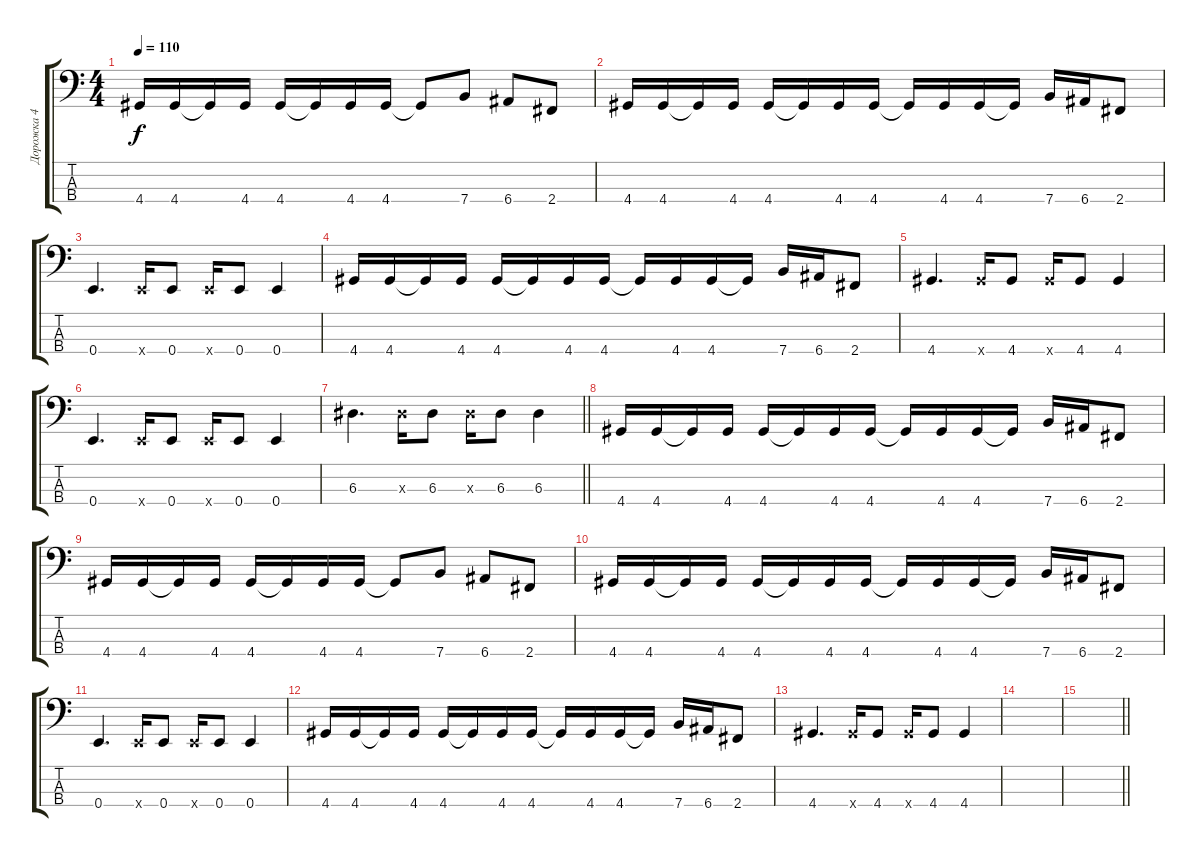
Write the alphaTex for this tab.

\track ("Дорожка 4" "Дорожка 4") {instrument electricbassfinger}
\staff {score tabs}
\tuning (G2 D2 A1 E1) {hide}
\ts (4 4)
\tempo 110
\clef f4
\ks c
4.4.16{dy f} 4.4.16 4.4{t}.16 4.4.16 4.4.16 4.4{t}.16 4.4.16 4.4.16 4.4{t}.8 7.4.8 6.4.8 2.4.8 |
4.4.16 4.4.16 4.4{t}.16 4.4.16 4.4.16 4.4{t}.16 4.4.16 4.4.16 4.4{t}.16 4.4.16 4.4.16 4.4{t}.16 7.4.16 6.4.16 2.4.8 |
0.4.4{d} 0.4{x}.16 0.4.8 0.4{x}.16 0.4.8 0.4.4 |
4.4.16 4.4.16 4.4{t}.16 4.4.16 4.4.16 4.4{t}.16 4.4.16 4.4.16 4.4{t}.16 4.4.16 4.4.16 4.4{t}.16 7.4.16 6.4.16 2.4.8 |
4.4.4{d} 4.4{x}.16 4.4.8 4.4{x}.16 4.4.8 4.4.4 |
0.4.4{d} 0.4{x}.16 0.4.8 0.4{x}.16 0.4.8 0.4.4 |
\barLineRight lightlight
6.3.4{d} 6.3{x}.16 6.3.8 6.3{x}.16 6.3.8 6.3.4 |
4.4.16 4.4.16 4.4{t}.16 4.4.16 4.4.16 4.4{t}.16 4.4.16 4.4.16 4.4{t}.16 4.4.16 4.4.16 4.4{t}.16 7.4.16 6.4.16 2.4.8 |
4.4.16 4.4.16 4.4{t}.16 4.4.16 4.4.16 4.4{t}.16 4.4.16 4.4.16 4.4{t}.8 7.4.8 6.4.8 2.4.8 |
4.4.16 4.4.16 4.4{t}.16 4.4.16 4.4.16 4.4{t}.16 4.4.16 4.4.16 4.4{t}.16 4.4.16 4.4.16 4.4{t}.16 7.4.16 6.4.16 2.4.8 |
0.4.4{d} 0.4{x}.16 0.4.8 0.4{x}.16 0.4.8 0.4.4 |
4.4.16 4.4.16 4.4{t}.16 4.4.16 4.4.16 4.4{t}.16 4.4.16 4.4.16 4.4{t}.16 4.4.16 4.4.16 4.4{t}.16 7.4.16 6.4.16 2.4.8 |
4.4.4{d} 4.4{x}.16 4.4.8 4.4{x}.16 4.4.8 4.4.4 |
|
\barLineRight lightlight
